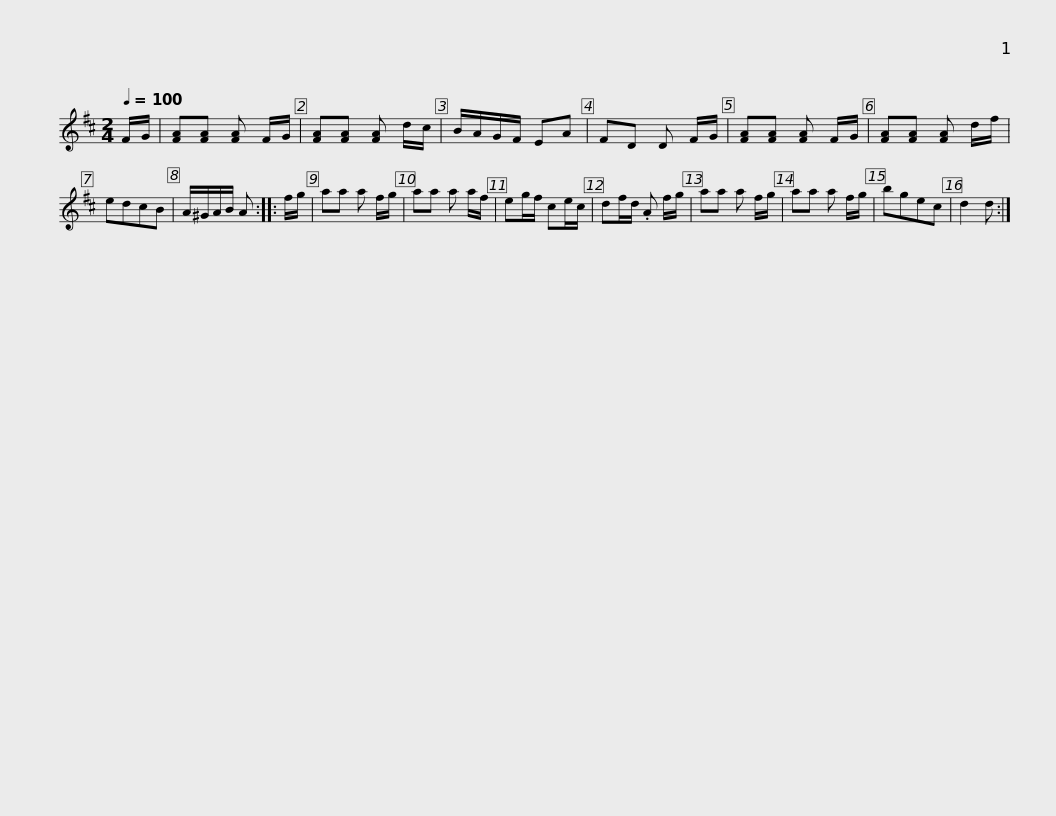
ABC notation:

X:1
L:1/8
Q:1/4=100
M:2/4
I:linebreak $
K:D
V:1 treble
V:1
 F/G/ | [FA][FA] [FA] F/G/ | [FA][FA] [FA] d/c/ | B/A/G/F/ EA | FD D F/G/ | %5
 [FA][FA] [FA] F/G/ | [FA][FA] [FA] d/f/ | edcB |$ A/^G/A/B/ A :: f/g/ | %10
 aa a f/g/ | aa a a/f/ | eg/f/ ce/c/ | df/d/ .A f/g/ | aa a f/g/ | %15
 aa a f/g/ |$ bgec | d2 d :| %18
